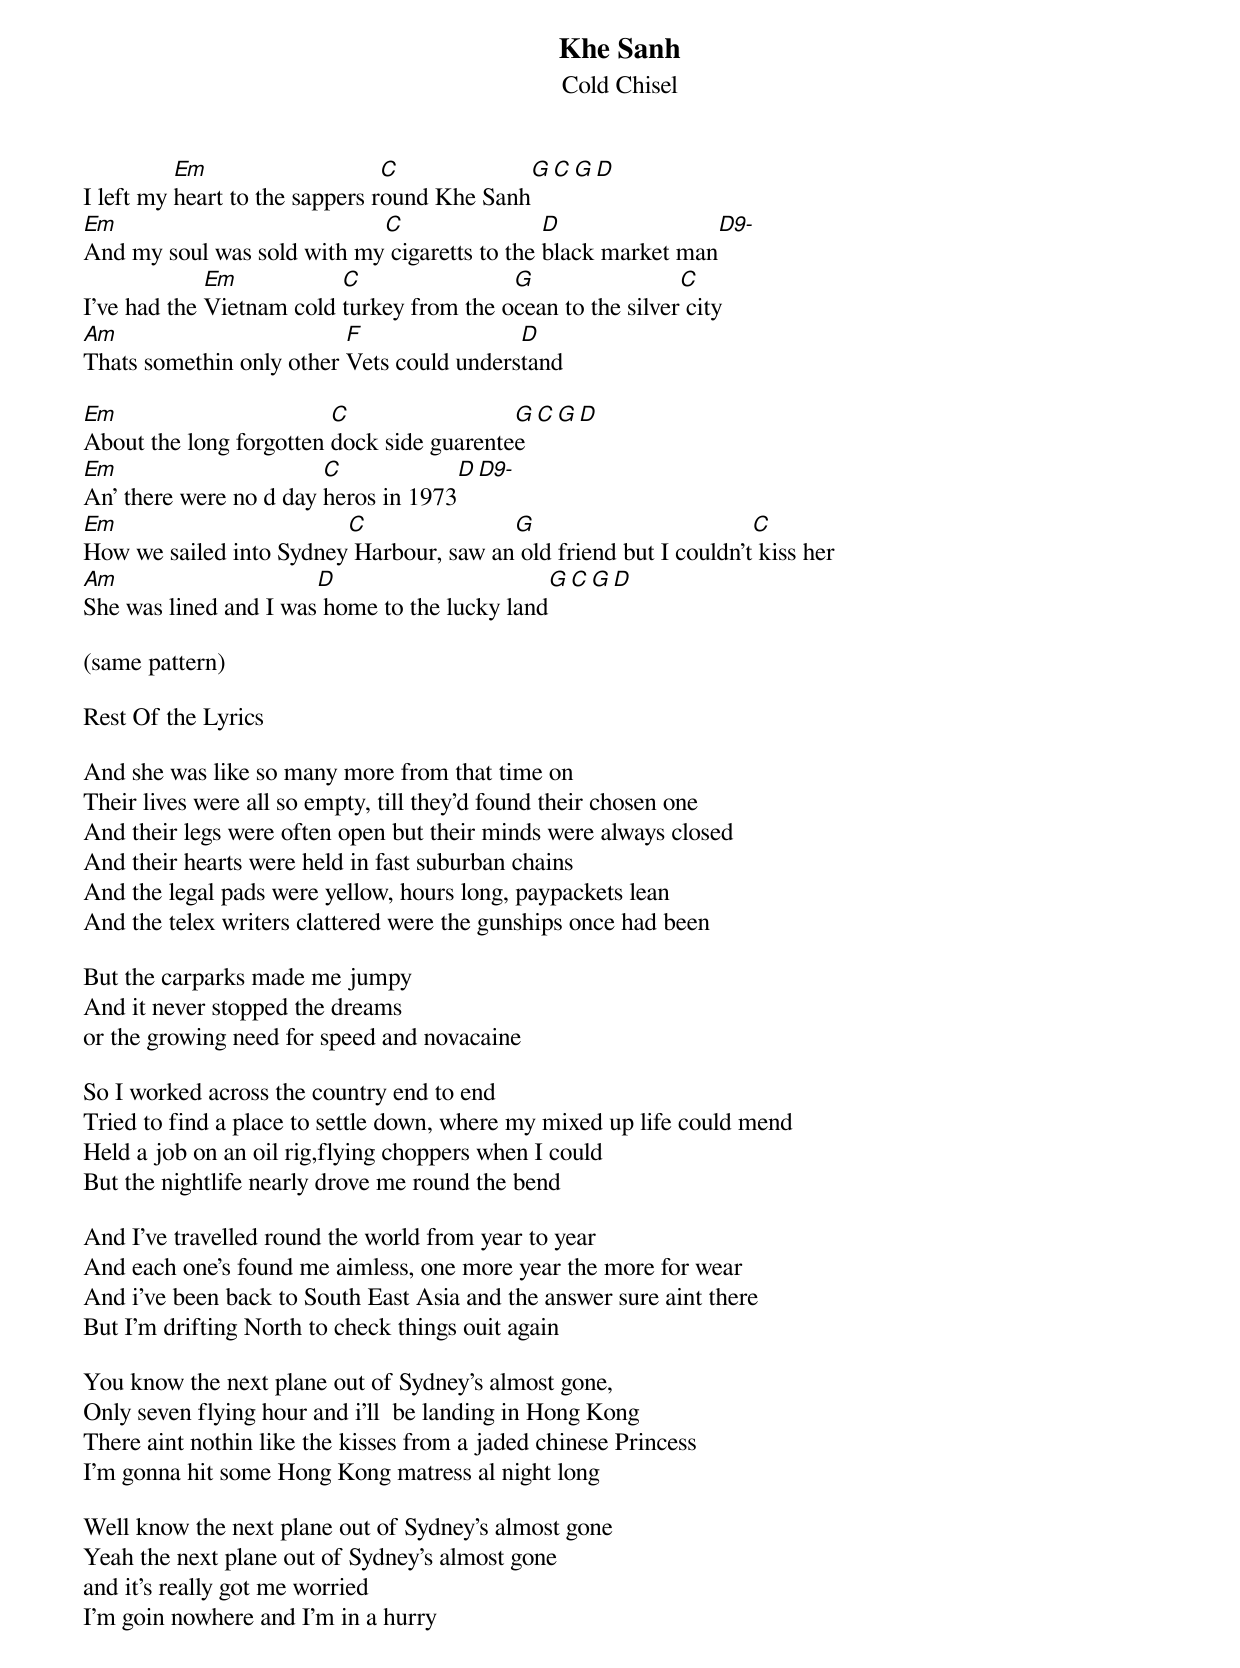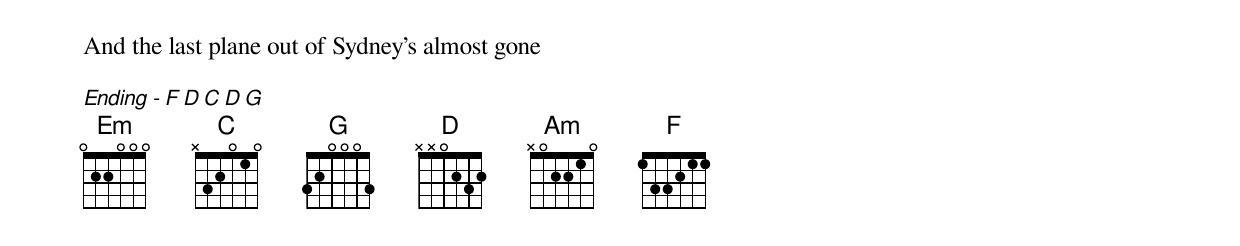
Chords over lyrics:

{t: Khe Sanh}
{st: Cold Chisel}

	  Em                    C                      G C G D
I left my heart to the sappers round Khe Sanh
Em                          C                 D                D9-
And my soul was sold with my cigaretts to the black market man
             Em           C                G                 C
I've had the Vietnam cold turkey from the ocean to the silver city
Am                        F                D
Thats somethin only other Vets could understand

Em                       C                 G C G D
About the long forgotten dock side guarentee
Em                      C            D D9-
An' there were no d day heros in 1973
Em                       C               G                         C
How we sailed into Sydney Harbour, saw an old friend but I couldn't kiss her
Am                     D                      G C G D
She was lined and I was home to the lucky land

(same pattern)

Rest Of the Lyrics

And she was like so many more from that time on
Their lives were all so empty, till they'd found their chosen one
And their legs were often open but their minds were always closed
And their hearts were held in fast suburban chains
And the legal pads were yellow, hours long, paypackets lean
And the telex writers clattered were the gunships once had been

But the carparks made me jumpy
And it never stopped the dreams
or the growing need for speed and novacaine

So I worked across the country end to end
Tried to find a place to settle down, where my mixed up life could mend
Held a job on an oil rig,flying choppers when I could
But the nightlife nearly drove me round the bend

And I've travelled round the world from year to year
And each one's found me aimless, one more year the more for wear
And i've been back to South East Asia and the answer sure aint there
But I'm drifting North to check things ouit again

You know the next plane out of Sydney's almost gone,
Only seven flying hour and i'll  be landing in Hong Kong
There aint nothin like the kisses from a jaded chinese Princess
I'm gonna hit some Hong Kong matress al night long

Well know the next plane out of Sydney's almost gone
Yeah the next plane out of Sydney's almost gone
and it's really got me worried
I'm goin nowhere and I'm in a hurry
And the last plane out of Sydney's almost gone

Ending - F D C D G
